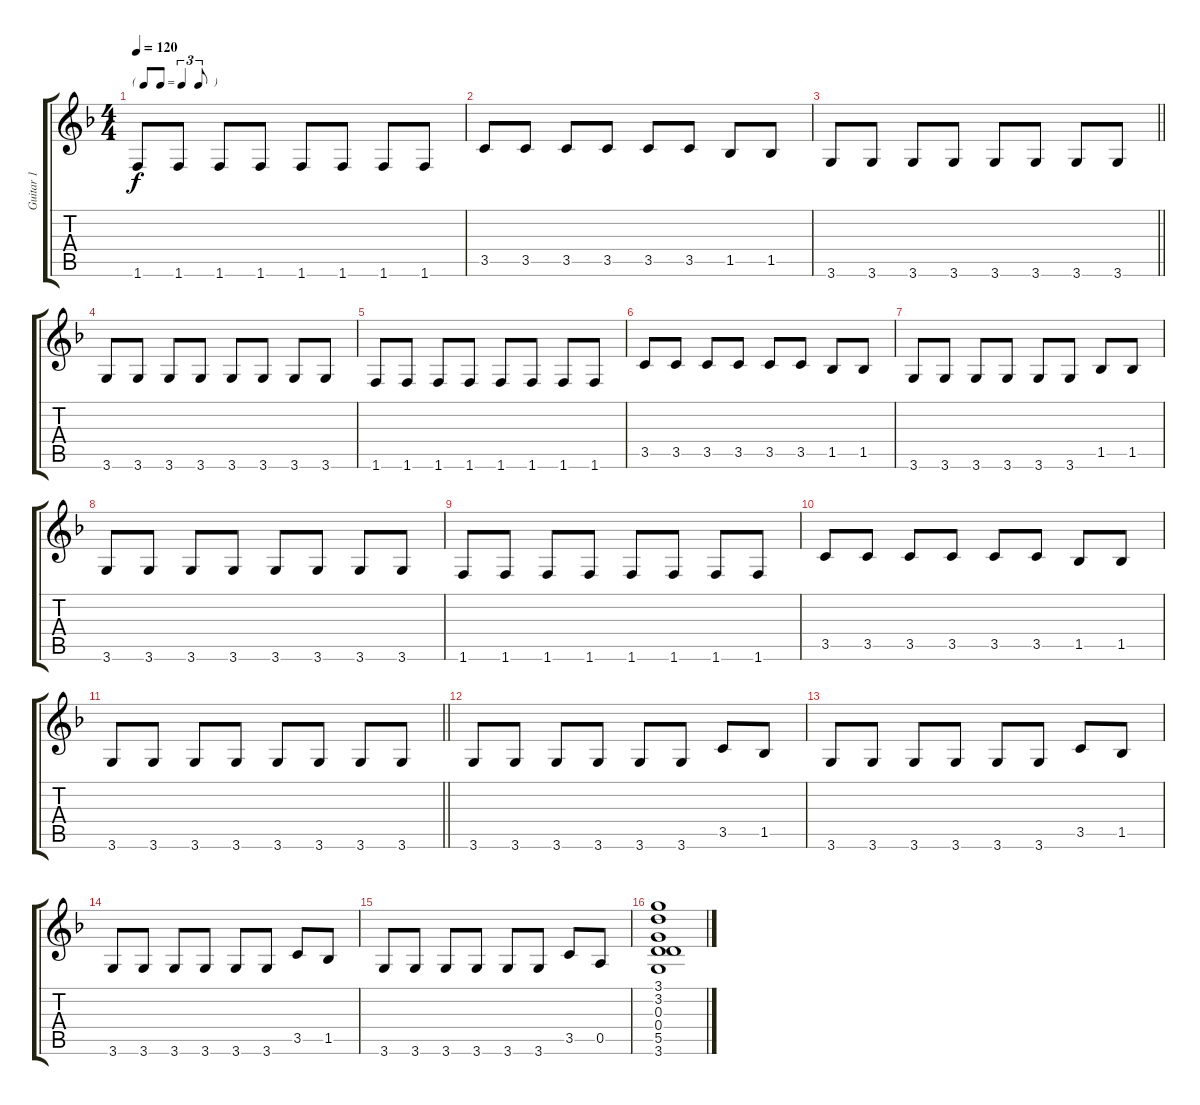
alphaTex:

\track ("Guitar 1" "Guitar 1") {instrument overdrivenguitar}
\staff {score tabs}
\tuning (E4 B3 G3 D3 A2 E2) {hide}
\ts (4 4)
\tf triplet8th
\tempo 120
\clef g2
\ks f
1.6.8{dy f} 1.6.8 1.6.8 1.6.8 1.6.8 1.6.8 1.6.8 1.6.8 |
3.5.8 3.5.8 3.5.8 3.5.8 3.5.8 3.5.8 1.5.8 1.5.8 |
\barLineRight lightlight
3.6.8 3.6.8 3.6.8 3.6.8 3.6.8 3.6.8 3.6.8 3.6.8 |
3.6.8 3.6.8 3.6.8 3.6.8 3.6.8 3.6.8 3.6.8 3.6.8 |
1.6.8 1.6.8 1.6.8 1.6.8 1.6.8 1.6.8 1.6.8 1.6.8 |
3.5.8 3.5.8 3.5.8 3.5.8 3.5.8 3.5.8 1.5.8 1.5.8 |
3.6.8 3.6.8 3.6.8 3.6.8 3.6.8 3.6.8 1.5.8 1.5.8 |
3.6.8 3.6.8 3.6.8 3.6.8 3.6.8 3.6.8 3.6.8 3.6.8 |
1.6.8 1.6.8 1.6.8 1.6.8 1.6.8 1.6.8 1.6.8 1.6.8 |
3.5.8 3.5.8 3.5.8 3.5.8 3.5.8 3.5.8 1.5.8 1.5.8 |
\barLineRight lightlight
3.6.8 3.6.8 3.6.8 3.6.8 3.6.8 3.6.8 3.6.8 3.6.8 |
3.6.8 3.6.8 3.6.8 3.6.8 3.6.8 3.6.8 3.5.8 1.5.8 |
3.6.8 3.6.8 3.6.8 3.6.8 3.6.8 3.6.8 3.5.8 1.5.8 |
3.6.8 3.6.8 3.6.8 3.6.8 3.6.8 3.6.8 3.5.8 1.5.8 |
3.6.8 3.6.8 3.6.8 3.6.8 3.6.8 3.6.8 3.5.8 0.5.8 |
(3.1 3.2 0.3 0.4 5.5 3.6).1
